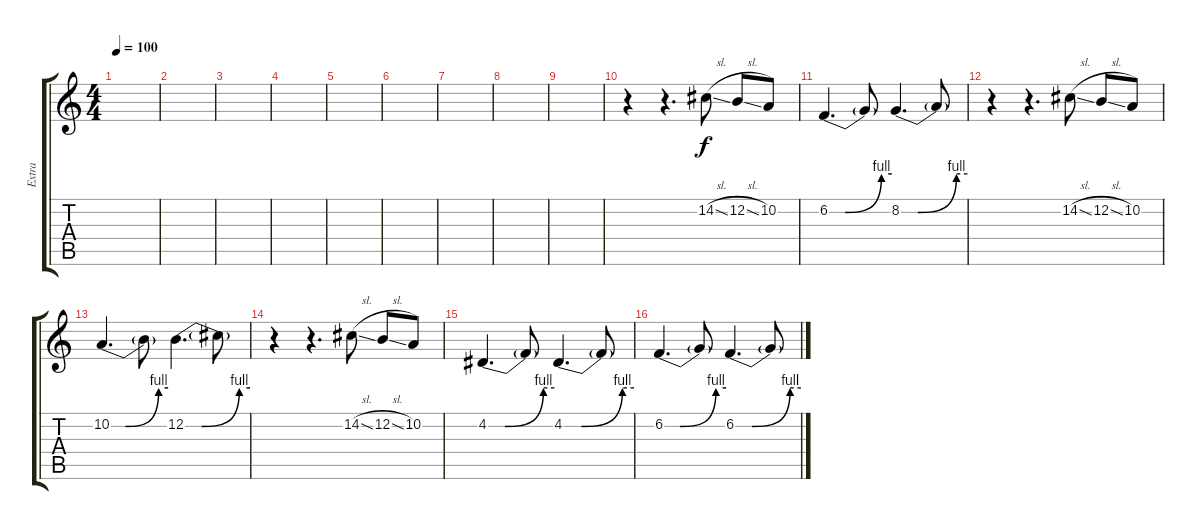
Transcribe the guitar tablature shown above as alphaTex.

\track ("Extra" "Extra") {instrument stringensemble1}
\staff {score tabs}
\tuning (E4 B3 G3 D3 A2 E2) {hide}
\ts (4 4)
\tempo 100
\clef g2
\ks c
|
|
|
|
|
|
|
|
|
r.4 r.4{d} 14.2{sl}.8 12.2{sl}.8 10.2.8 |
6.2{be (custom 0 0 15 0 50 4 60 4)}.4{d} 6.2{t}.8 8.2{be (custom 0 0 15 0 50 4 60 4)}.4{d} 8.2{t}.8 |
r.4 r.4{d} 14.2{sl}.8 12.2{sl}.8 10.2.8 |
10.2{be (custom 0 0 15 0 50 4 60 4)}.4{d} 10.2{t}.8 12.2{be (custom 0 0 15 0 50 4 60 4)}.4{d} 12.2{t}.8 |
r.4 r.4{d} 14.2{sl}.8 12.2{sl}.8 10.2.8 |
4.2{be (custom 0 0 15 0 50 4 60 4)}.4{d} 4.2{t}.8 4.2{be (custom 0 0 15 0 50 4 60 4)}.4{d} 4.2{t}.8 |
6.2{be (custom 0 0 15 0 50 4 60 4)}.4{d} 6.2{t}.8 6.2{be (custom 0 0 15 0 50 4 60 4)}.4{d} 6.2{t}.8
